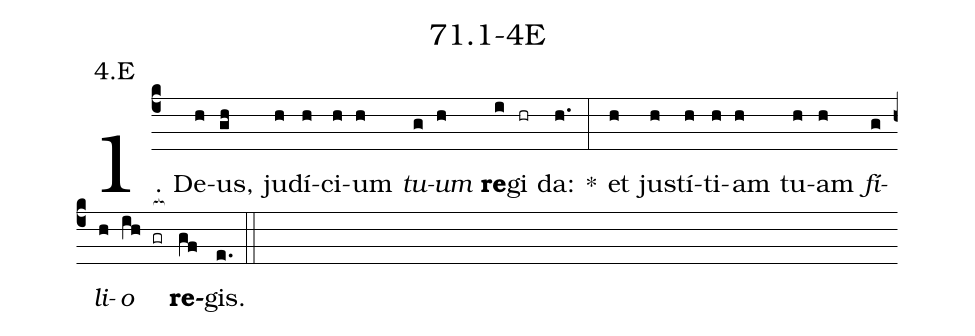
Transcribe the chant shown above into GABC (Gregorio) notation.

name: 71.1-4E;
annotation: 4.E;
%%
(c4)1. De(h)us,(gh) ju(h)dí(h)ci(h)um(h) <i>tu</i>(g)<i>um</i>(h) <b>re</b>(i)gi(hr) da:(h.) *(:) et(h) jus(h)tí(h)ti(h)am(h) tu(h)am(h) <i>fí</i>(g)<i>li</i>(h)<i>o</i>(ih gr[ocb:1{]) <b>re</b>(gf[ocb:0}])gis.(e.) (::)


%E(h) u(g) o(h) u(ih) a(gf) e.(e.) (::)
